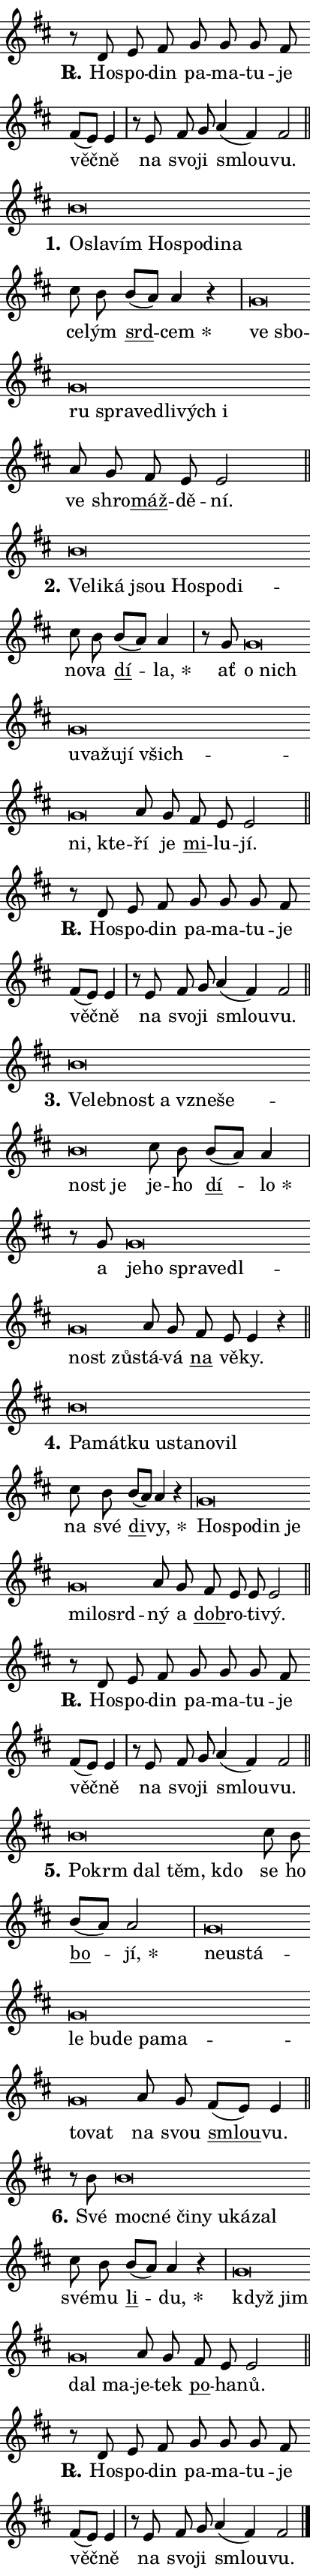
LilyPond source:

\version "2.24.0"
\header { tagline = "" }
\paper {
  indent = 0\cm
  top-margin = 0\cm
  right-margin = 0\cm
  bottom-margin = 0\cm
  left-margin = 0\cm
  paper-width = 7\cm
  page-breaking = #ly:one-page-breaking
  system-system-spacing.basic-distance = #11
  score-system-spacing.basic-distance = #11
  ragged-last = ##f
}


%% Author: Thomas Morley
%% https://lists.gnu.org/archive/html/lilypond-user/2020-05/msg00002.html
#(define (line-position grob)
"Returns position of @var[grob} in current system:
   @code{'start}, if at first time-step
   @code{'end}, if at last time-step
   @code{'middle} otherwise
"
  (let* ((col (ly:item-get-column grob))
         (ln (ly:grob-object col 'left-neighbor))
         (rn (ly:grob-object col 'right-neighbor))
         (col-to-check-left (if (ly:grob? ln) ln col))
         (col-to-check-right (if (ly:grob? rn) rn col))
         (break-dir-left
           (and
             (ly:grob-property col-to-check-left 'non-musical #f)
             (ly:item-break-dir col-to-check-left)))
         (break-dir-right
           (and
             (ly:grob-property col-to-check-right 'non-musical #f)
             (ly:item-break-dir col-to-check-right))))
        (cond ((eqv? 1 break-dir-left) 'start)
              ((eqv? -1 break-dir-right) 'end)
              (else 'middle))))

#(define (tranparent-at-line-position vctor)
  (lambda (grob)
  "Relying on @code{line-position} select the relevant enry from @var{vctor}.
Used to determine transparency,"
    (case (line-position grob)
      ((end) (not (vector-ref vctor 0)))
      ((middle) (not (vector-ref vctor 1)))
      ((start) (not (vector-ref vctor 2))))))

noteHeadBreakVisibility =
#(define-music-function (break-visibility)(vector?)
"Makes @code{NoteHead}s transparent relying on @var{break-visibility}"
#{
  \override NoteHead.transparent =
    #(tranparent-at-line-position break-visibility)
#})

#(define delete-ledgers-for-transparent-note-heads
  (lambda (grob)
    "Reads whether a @code{NoteHead} is transparent.
If so this @code{NoteHead} is removed from @code{'note-heads} from
@var{grob}, which is supposed to be @code{LedgerLineSpanner}.
As a result ledgers are not printed for this @code{NoteHead}"
    (let* ((nhds-array (ly:grob-object grob 'note-heads))
           (nhds-list
             (if (ly:grob-array? nhds-array)
                 (ly:grob-array->list nhds-array)
                 '()))
           ;; Relies on the transparent-property being done before
           ;; Staff.LedgerLineSpanner.after-line-breaking is executed.
           ;; This is fragile ...
           (to-keep
             (remove
               (lambda (nhd)
                 (ly:grob-property nhd 'transparent #f))
               nhds-list)))
      ;; TODO find a better method to iterate over grob-arrays, similiar
      ;; to filter/remove etc for lists
      ;; For now rebuilt from scratch
      (set! (ly:grob-object grob 'note-heads)  '())
      (for-each
        (lambda (nhd)
          (ly:pointer-group-interface::add-grob grob 'note-heads nhd))
        to-keep))))

hideNotes = {
  \noteHeadBreakVisibility #begin-of-line-visible
}
unHideNotes = {
  \noteHeadBreakVisibility #all-visible
}

% work-around for resetting accidentals
% https://lilypond.org/doc/v2.23/Documentation/notation/displaying-rhythms#unmetered-music
cadenzaMeasure = {
  \cadenzaOff
  \partial 1024 s1024
  \cadenzaOn
}

#(define-markup-command (accent layout props text) (markup?)
  "Underline accented syllable"
  (interpret-markup layout props
    #{\markup \override #'(offset . 4.3) \underline { #text }#}))

responsum = \markup \concat {
  "R" \hspace #-1.05 \path #0.1 #'((moveto 0 0.07) (lineto 0.9 0.8)) \hspace #0.05 "."
}

\layout {
    \context {
        \Staff
        \remove "Time_signature_engraver"
        \override LedgerLineSpanner.after-line-breaking = #delete-ledgers-for-transparent-note-heads
    }
    \context {
        \Voice {
            \override NoteHead.output-attributes = #'((class . "notehead"))
            \override Hairpin.height = #0.55
        }
    }
    \context {
        \Lyrics {
            \override StanzaNumber.output-attributes = #'((class . "stanzanumber"))
            \override LyricSpace.minimum-distance = #0.9
            \override LyricText.font-name = #"TeX Gyre Schola"
            \override LyricText.font-size = 1
            \override StanzaNumber.font-name = #"TeX Gyre Schola Bold"
            \override StanzaNumber.font-size = 1
        }
    }
}

% magnetic-lyrics.ily
%
%   written by
%     Jean Abou Samra <jean@abou-samra.fr>
%     Werner Lemberg <wl@gnu.org>
%
%   adapted by
%     Jiri Hon <jiri.hon@gmail.com>
%
% Version 2022-Apr-15

% https://www.mail-archive.com/lilypond-user@gnu.org/msg149350.html

#(define (Left_hyphen_pointer_engraver context)
   "Collect syllable-hyphen-syllable occurrences in lyrics and store
them in properties.  This engraver only looks to the left.  For
example, if the lyrics input is @code{foo -- bar}, it does the
following.

@itemize @bullet
@item
Set the @code{text} property of the @code{LyricHyphen} grob between
@q{foo} and @q{bar} to @code{foo}.

@item
Set the @code{left-hyphen} property of the @code{LyricText} grob with
text @q{foo} to the @code{LyricHyphen} grob between @q{foo} and
@q{bar}.
@end itemize

Use this auxiliary engraver in combination with the
@code{lyric-@/text::@/apply-@/magnetic-@/offset!} hook."
   (let ((hyphen #f)
         (text #f))
     (make-engraver
      (acknowledgers
       ((lyric-syllable-interface engraver grob source-engraver)
        (set! text grob)))
      (end-acknowledgers
       ((lyric-hyphen-interface engraver grob source-engraver)
        ;(when (not (grob::has-interface grob 'lyric-space-interface))
          (set! hyphen grob)));)
      ((stop-translation-timestep engraver)
       (when (and text hyphen)
         (ly:grob-set-object! text 'left-hyphen hyphen))
       (set! text #f)
       (set! hyphen #f)))))

#(define (lyric-text::apply-magnetic-offset! grob)
   "If the space between two syllables is less than the value in
property @code{LyricText@/.details@/.squash-threshold}, move the right
syllable to the left so that it gets concatenated with the left
syllable.

Use this function as a hook for
@code{LyricText@/.after-@/line-@/breaking} if the
@code{Left_@/hyphen_@/pointer_@/engraver} is active."
   (let ((hyphen (ly:grob-object grob 'left-hyphen #f)))
     (when hyphen
       (let ((left-text (ly:spanner-bound hyphen LEFT)))
         (when (grob::has-interface left-text 'lyric-syllable-interface)
           (let* ((common (ly:grob-common-refpoint grob left-text X))
                  (this-x-ext (ly:grob-extent grob common X))
                  (left-x-ext
                   (begin
                     ;; Trigger magnetism for left-text.
                     (ly:grob-property left-text 'after-line-breaking)
                     (ly:grob-extent left-text common X)))
                  ;; `delta` is the gap width between two syllables.
                  (delta (- (interval-start this-x-ext)
                            (interval-end left-x-ext)))
                  (details (ly:grob-property grob 'details))
                  (threshold (assoc-get 'squash-threshold details 0.2)))
             (when (< delta threshold)
               (let* (;; We have to manipulate the input text so that
                      ;; ligatures crossing syllable boundaries are not
                      ;; disabled.  For languages based on the Latin
                      ;; script this is essentially a beautification.
                      ;; However, for non-Western scripts it can be a
                      ;; necessity.
                      (lt (ly:grob-property left-text 'text))
                      (rt (ly:grob-property grob 'text))
                      (is-space (grob::has-interface hyphen 'lyric-space-interface))
                      (space (if is-space " " ""))
                      (space-markup (grob-interpret-markup grob " "))
                      (space-size (interval-length (ly:stencil-extent space-markup X)))
                      (extra-delta (if is-space space-size 0))
                      ;; Append new syllable.
                      (ltrt-space (if (and (string? lt) (string? rt))
                                (string-append lt space rt)
                                (make-concat-markup (list lt space rt))))
                      ;; Right-align `ltrt` to the right side.
                      (ltrt-space-markup (grob-interpret-markup
                               grob
                               (make-translate-markup
                                (cons (interval-length this-x-ext) 0)
                                (make-right-align-markup ltrt-space)))))
                 (begin
                   ;; Don't print `left-text`.
                   (ly:grob-set-property! left-text 'stencil #f)
                   ;; Set text and stencil (which holds all collected
                   ;; syllables so far) and shift it to the left.
                   (ly:grob-set-property! grob 'text ltrt-space)
                   (ly:grob-set-property! grob 'stencil ltrt-space-markup)
                   (ly:grob-translate-axis! grob (- (- delta extra-delta)) X))))))))))


#(define (lyric-hyphen::displace-bounds-first grob)
   ;; Make very sure this callback isn't triggered too early.
   (let ((left (ly:spanner-bound grob LEFT))
         (right (ly:spanner-bound grob RIGHT)))
     (ly:grob-property left 'after-line-breaking)
     (ly:grob-property right 'after-line-breaking)
     (ly:lyric-hyphen::print grob)))

squashThreshold = #0.4

\layout {
  \context {
    \Lyrics
    \consists #Left_hyphen_pointer_engraver
    \override LyricText.after-line-breaking =
      #lyric-text::apply-magnetic-offset!
    \override LyricHyphen.stencil = #lyric-hyphen::displace-bounds-first
    \override LyricText.details.squash-threshold = \squashThreshold
    \override LyricHyphen.minimum-distance = 0
    \override LyricHyphen.minimum-length = \squashThreshold
  }
}

squash = \override LyricText.details.squash-threshold = 9999
unSquash = \override LyricText.details.squash-threshold = \squashThreshold

left = \override LyricText.self-alignment-X = #LEFT
unLeft = \revert LyricText.self-alignment-X

starOffset = #(lambda (grob) 
                (let ((x_offset (ly:self-alignment-interface::aligned-on-x-parent grob)))
                  (if (= x_offset 0) 0 (+ x_offset 1.2))))

star = #(define-music-function (syllable)(string?)
"Append star separator at the end of a syllable"
#{
  \once \override LyricText.X-offset = #starOffset
  \lyricmode { \markup {
    #syllable
    \override #'((font-name . "TeX Gyre Schola Bold")) \hspace #0.2 \lower #0.65 \larger "*"
  } }
#})

starAccent = #(define-music-function (syllable)(string?)
"Append star separator at the end of a syllable and make accent"
#{
  \once \override LyricText.X-offset = #starOffset
  \lyricmode { \markup {
    \accent #syllable
    \override #'((font-name . "TeX Gyre Schola Bold")) \hspace #0.2 \lower #0.65 \larger "*"
  } }
#})

breath = #(define-music-function (syllable)(string?)
"Append breathing indicator at the end of a syllable"
#{
  \lyricmode { \markup { #syllable "+" } }
#})

optionalBreath = #(define-music-function (syllable)(string?)
"Append optional breathing indicator at the end of a syllable"
#{
  \lyricmode { \markup { #syllable "(+)" } }
#})


\score {
    <<
        \new Voice = "melody" { \cadenzaOn \key d \major \relative { r8 d' e fis g g g fis \bar "" fis[( e)] e4 \cadenzaMeasure \bar "|" r8 e fis g \bar "" a4( fis) fis2 \cadenzaMeasure \bar "||" \break } }
        \new Lyrics \lyricsto "melody" { \lyricmode { \set stanza = \responsum
Ho -- spo -- din pa -- ma -- tu -- je věč -- ně na svo -- ji smlou -- vu. } }
    >>
    \layout {}
}

\score {
    <<
        \new Voice = "melody" { \cadenzaOn \key d \major \relative { b'\breve*1/16 \hideNotes \breve*1/16 \bar "" \breve*1/16 \bar "" \breve*1/16 \bar "" \breve*1/16 \bar "" \breve*1/16 \breve*1/16 \bar "" \unHideNotes cis8 b \bar "" b[( a)] a4 r \cadenzaMeasure \bar "|" g\breve*1/16 \hideNotes \breve*1/16 \bar "" \breve*1/16 \bar "" \breve*1/16 \bar "" \breve*1/16 \bar "" \breve*1/16 \bar "" \breve*1/16 \breve*1/16 \bar "" \unHideNotes a8 g \bar "" fis e e2 \cadenzaMeasure \bar "||" \break } }
        \new Lyrics \lyricsto "melody" { \lyricmode { \set stanza = "1."
\left O -- \squash sla -- vím Ho -- spo -- di -- na \unLeft \unSquash ce -- lým \markup \accent srd -- \star cem \left ve \squash sbo -- ru spra -- ve -- dli -- vých i \unLeft \unSquash ve shro -- \markup \accent máž -- dě -- ní. } }
    >>
    \layout {}
}

\score {
    <<
        \new Voice = "melody" { \cadenzaOn \key d \major \relative { b'\breve*1/16 \hideNotes \breve*1/16 \bar "" \breve*1/16 \bar "" \breve*1/16 \bar "" \breve*1/16 \bar "" \breve*1/16 \breve*1/16 \bar "" \unHideNotes cis8 b \bar "" b[( a)] a4 \cadenzaMeasure \bar "|" r8 g8 g\breve*1/16 \hideNotes \breve*1/16 \bar "" \breve*1/16 \bar "" \breve*1/16 \bar "" \breve*1/16 \bar "" \breve*1/16 \bar "" \breve*1/16 \bar "" \breve*1/16 \breve*1/16 \bar "" \unHideNotes a8 g \bar "" fis e e2 \cadenzaMeasure \bar "||" \break } }
        \new Lyrics \lyricsto "melody" { \lyricmode { \set stanza = "2."
\left Ve -- \squash li -- ká jsou Ho -- spo -- di -- \unLeft \unSquash no -- va \markup \accent dí -- \star la, ať \left o \squash nich u -- va -- žu -- jí všich -- ni, kte -- \unLeft \unSquash ří je \markup \accent mi -- lu -- jí. } }
    >>
    \layout {}
}

\score {
    <<
        \new Voice = "melody" { \cadenzaOn \key d \major \relative { r8 d' e fis g g g fis \bar "" fis[( e)] e4 \cadenzaMeasure \bar "|" r8 e fis g \bar "" a4( fis) fis2 \cadenzaMeasure \bar "||" \break } }
        \new Lyrics \lyricsto "melody" { \lyricmode { \set stanza = \responsum
Ho -- spo -- din pa -- ma -- tu -- je věč -- ně na svo -- ji smlou -- vu. } }
    >>
    \layout {}
}

\score {
    <<
        \new Voice = "melody" { \cadenzaOn \key d \major \relative { b'\breve*1/16 \hideNotes \breve*1/16 \bar "" \breve*1/16 \bar "" \breve*1/16 \bar "" \breve*1/16 \bar "" \breve*1/16 \bar "" \breve*1/16 \breve*1/16 \bar "" \unHideNotes cis8 b \bar "" b[( a)] a4 \cadenzaMeasure \bar "|" r8 g8 g\breve*1/16 \hideNotes \breve*1/16 \bar "" \breve*1/16 \bar "" \breve*1/16 \bar "" \breve*1/16 \bar "" \breve*1/16 \breve*1/16 \bar "" \unHideNotes a8 g \bar "" fis e e4 r \cadenzaMeasure \bar "||" \break } }
        \new Lyrics \lyricsto "melody" { \lyricmode { \set stanza = "3."
\left Ve -- \squash leb -- nost a vzne -- še -- nost je \unLeft \unSquash je -- ho \markup \accent dí -- \star lo a \left je -- \squash ho spra -- ve -- dl -- nost zů -- \unLeft \unSquash stá -- vá \markup \accent na vě -- ky. } }
    >>
    \layout {}
}

\score {
    <<
        \new Voice = "melody" { \cadenzaOn \key d \major \relative { b'\breve*1/16 \hideNotes \breve*1/16 \bar "" \breve*1/16 \bar "" \breve*1/16 \bar "" \breve*1/16 \bar "" \breve*1/16 \breve*1/16 \bar "" \unHideNotes cis8 b \bar "" b[( a)] a4 r \cadenzaMeasure \bar "|" g\breve*1/16 \hideNotes \breve*1/16 \bar "" \breve*1/16 \bar "" \breve*1/16 \bar "" \breve*1/16 \bar "" \breve*1/16 \breve*1/16 \bar "" \unHideNotes a8 g \bar "" fis e e e2 \cadenzaMeasure \bar "||" \break } }
        \new Lyrics \lyricsto "melody" { \lyricmode { \set stanza = "4."
\left Pa -- \squash mát -- ku u -- sta -- no -- vil \unLeft \unSquash na své \markup \accent di -- \star vy, \left Ho -- \squash spo -- din je mi -- lo -- srd -- \unLeft \unSquash ný a \markup \accent dob -- ro -- ti -- vý. } }
    >>
    \layout {}
}

\score {
    <<
        \new Voice = "melody" { \cadenzaOn \key d \major \relative { r8 d' e fis g g g fis \bar "" fis[( e)] e4 \cadenzaMeasure \bar "|" r8 e fis g \bar "" a4( fis) fis2 \cadenzaMeasure \bar "||" \break } }
        \new Lyrics \lyricsto "melody" { \lyricmode { \set stanza = \responsum
Ho -- spo -- din pa -- ma -- tu -- je věč -- ně na svo -- ji smlou -- vu. } }
    >>
    \layout {}
}

\score {
    <<
        \new Voice = "melody" { \cadenzaOn \key d \major \relative { b'\breve*1/16 \hideNotes \breve*1/16 \bar "" \breve*1/16 \bar "" \breve*1/16 \breve*1/16 \bar "" \unHideNotes cis8 b \bar "" b[( a)] a2 \cadenzaMeasure \bar "|" g\breve*1/16 \hideNotes \breve*1/16 \bar "" \breve*1/16 \bar "" \breve*1/16 \bar "" \breve*1/16 \bar "" \breve*1/16 \bar "" \breve*1/16 \bar "" \breve*1/16 \bar "" \breve*1/16 \breve*1/16 \bar "" \unHideNotes a8 g \bar "" fis[( e)] e4 \cadenzaMeasure \bar "||" \break } }
        \new Lyrics \lyricsto "melody" { \lyricmode { \set stanza = "5."
\left Po -- \squash krm dal těm, kdo \unLeft \unSquash se ho \markup \accent bo -- \star jí, \left ne -- \squash u -- stá -- le bu -- de pa -- ma -- to -- vat \unLeft \unSquash na svou \markup \accent smlou -- vu. } }
    >>
    \layout {}
}

\score {
    <<
        \new Voice = "melody" { \cadenzaOn \key d \major \relative { r8 b'8 b\breve*1/16 \hideNotes \breve*1/16 \bar "" \breve*1/16 \bar "" \breve*1/16 \bar "" \breve*1/16 \bar "" \breve*1/16 \breve*1/16 \bar "" \unHideNotes cis8 b \bar "" b[( a)] a4 r \cadenzaMeasure \bar "|" g\breve*1/16 \hideNotes \breve*1/16 \bar "" \breve*1/16 \breve*1/16 \bar "" \unHideNotes a8 g \bar "" fis e e2 \cadenzaMeasure \bar "||" \break } }
        \new Lyrics \lyricsto "melody" { \lyricmode { \set stanza = "6."
Své \left moc -- \squash né či -- ny u -- ká -- zal \unLeft \unSquash své -- mu \markup \accent li -- \star du, \left když \squash jim dal ma -- \unLeft \unSquash je -- tek \markup \accent po -- ha -- nů. } }
    >>
    \layout {}
}

\score {
    <<
        \new Voice = "melody" { \cadenzaOn \key d \major \relative { r8 d' e fis g g g fis \bar "" fis[( e)] e4 \cadenzaMeasure \bar "|" r8 e fis g \bar "" a4( fis) fis2 \cadenzaMeasure \bar "||" \break } \bar "|." }
        \new Lyrics \lyricsto "melody" { \lyricmode { \set stanza = \responsum
Ho -- spo -- din pa -- ma -- tu -- je věč -- ně na svo -- ji smlou -- vu. } }
    >>
    \layout {}
}
